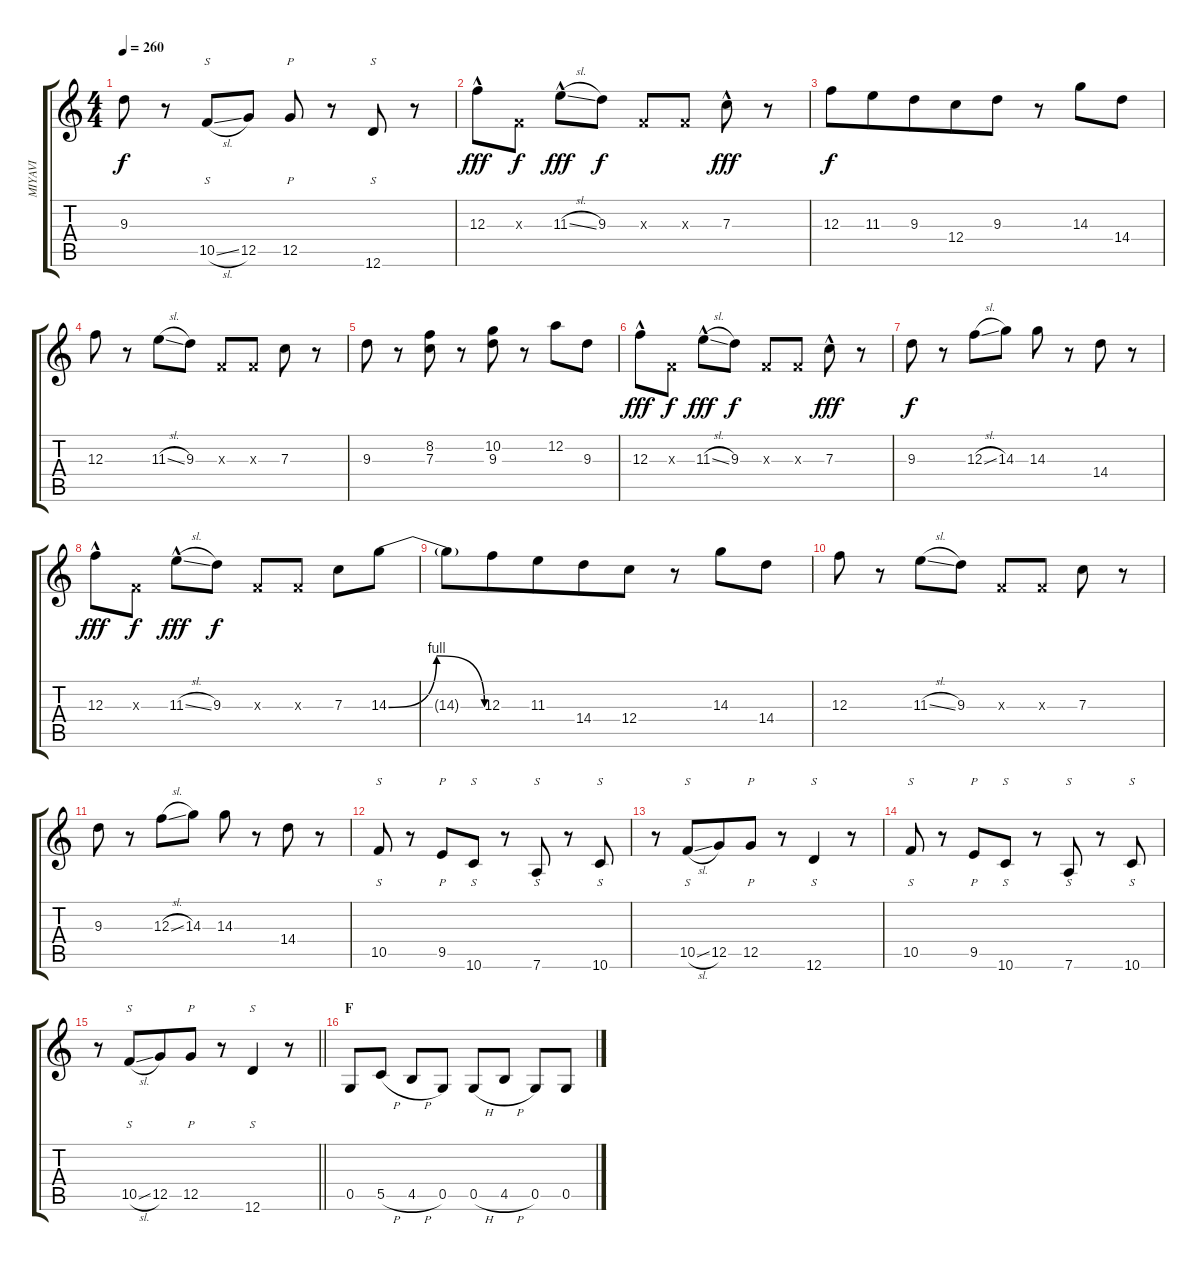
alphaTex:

\track ("MIYAVI" "MIYAVI") {instrument electricguitarclean}
\staff {score tabs}
\tuning (D4 A3 F3 C3 G2 D2) {hide}
\ts (4 4)
\tempo 260
\clef g2
\ks c
9.3.8{dy f} r.8 10.5{sl}.8{s} 12.5.8 12.5.8{p} r.8 12.6.8{s} r.8 |
12.3{hac}.8{dy fff} 0.3{x}.8{dy f} 11.3{sl hac}.8{dy fff} 9.3.8{dy f} 0.3{x}.8 0.3{x}.8 7.3{hac}.8{dy fff} r.8 |
12.3.8{dy f} 11.3.8{beam merge} 9.3.8 12.4.8{beam merge} 9.3.8 r.8 14.3.8 14.4.8 |
12.3.8 r.8 11.3{sl}.8 9.3.8 0.3{x}.8 0.3{x}.8 7.3.8 r.8 |
9.3.8 r.8 (8.2 7.3).8 r.8 (10.2 9.3).8 r.8 12.2.8 9.3.8 |
12.3{hac}.8{dy fff} 0.3{x}.8{dy f} 11.3{sl hac}.8{dy fff} 9.3.8{dy f} 0.3{x}.8 0.3{x}.8{beam split} 7.3{hac}.8{dy fff} r.8 |
9.3.8{dy f} r.8 12.3{sl}.8 14.3.8 14.3.8 r.8 14.4.8 r.8 |
12.3{hac}.8{dy fff} 0.3{x}.8{dy f} 11.3{sl hac}.8{dy fff} 9.3.8{dy f} 0.3{x}.8 0.3{x}.8 7.3.8 14.3{be (bendrelease 0 0 30 4 30 4 60 0)}.8 |
14.3{t}.8 12.3.8{beam merge} 11.3.8 14.4.8{beam merge} 12.4.8 r.8 14.3.8 14.4.8 |
12.3.8 r.8 11.3{sl}.8 9.3.8 0.3{x}.8 0.3{x}.8 7.3.8 r.8 |
9.3.8 r.8 12.3{sl}.8 14.3.8 14.3.8 r.8 14.4.8 r.8 |
10.5.8{s} r.8 9.5.8{p} 10.6.8{s} r.8 7.6.8{s} r.8 10.6.8{s} |
r.8 10.5{sl}.8{s beam merge} 12.5.8 12.5.8{p} r.8 12.6.4{s} r.8 |
10.5.8{s} r.8 9.5.8{p} 10.6.8{s} r.8 7.6.8{s} r.8 10.6.8{s} |
\barLineRight lightlight
r.8 10.5{sl}.8{s beam merge} 12.5.8 12.5.8{p} r.8 12.6.4{s} r.8 |
\section ("" "F")
0.5.8 5.5{h}.8 4.5{h}.8 0.5.8 0.5{h}.8 4.5{h}.8 0.5.8 0.5{h}.8
